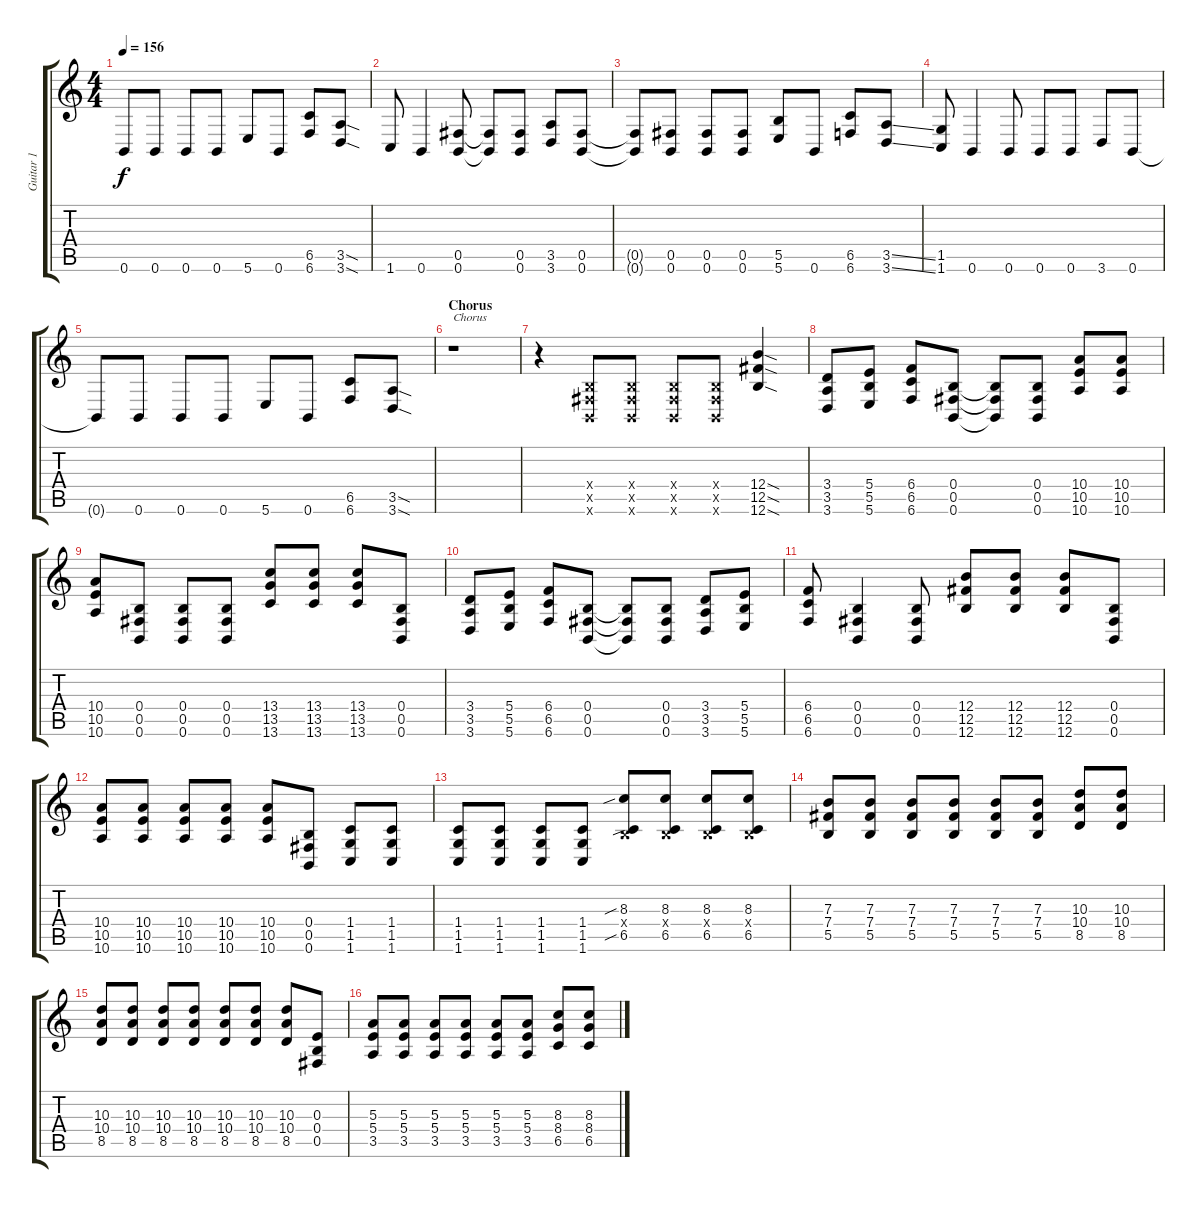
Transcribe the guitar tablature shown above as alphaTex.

\track ("Guitar 1" "Guitar 1") {instrument distortionguitar}
\staff {score tabs}
\tuning (Db4 Ab3 E3 B2 Gb2 B1) {hide}
\ts (4 4)
\tempo 156
\clef g2
\ks c
0.6{t}.8{dy f} 0.6.8 0.6.8 0.6.8 5.6.8 0.6.8 (6.5 6.6).8 (3.5{sod} 3.6{sod}).8 |
1.6.8 0.6.4 (0.5 0.6).8 (0.5{t} 0.6{t}).8 (0.5 0.6).8 (3.5 3.6).8 (0.5 0.6).8 |
(0.5{t} 0.6{t}).8 (0.5 0.6).8 (0.5 0.6).8 (0.5 0.6).8 (5.5 5.6).8 0.6.8 (6.5 6.6).8 (3.5{ss} 3.6{ss}).8 |
(1.5 1.6).8 0.6.4 0.6.8 0.6.8 0.6.8 3.6.8 0.6.8 |
0.6{t}.8 0.6.8 0.6.8 0.6.8 5.6.8 0.6.8 (6.5 6.6).8 (3.5{sod} 3.6{sod}).8 |
\section ("" "Chorus")
r.1{txt "Chorus"} |
r.4 (0.4{x} 0.5{x} 0.6{x}).8 (0.4{x} 0.5{x} 0.6{x}).8 (0.4{x} 0.5{x} 0.6{x}).8 (0.4{x} 0.5{x} 0.6{x}).8 (12.4{sod} 12.5{sod} 12.6{sod}).4 |
(3.4 3.5 3.6).8 (5.4 5.5 5.6).8 (6.4 6.5 6.6).8 (0.4 0.5 0.6).8 (0.4{t} 0.5{t} 0.6{t}).8 (0.4 0.5 0.6).8 (10.4 10.5 10.6).8 (10.4 10.5 10.6).8 |
(10.4 10.5 10.6).8 (0.4 0.5 0.6).8 (0.4 0.5 0.6).8 (0.4 0.5 0.6).8 (13.4 13.5 13.6).8 (13.4 13.5 13.6).8 (13.4 13.5 13.6).8 (0.4 0.5 0.6).8 |
(3.4 3.5 3.6).8 (5.4 5.5 5.6).8 (6.4 6.5 6.6).8 (0.4 0.5 0.6).8 (0.4{t} 0.5{t} 0.6{t}).8 (0.4 0.5 0.6).8 (3.4 3.5 3.6).8 (5.4 5.5 5.6).8 |
(6.4 6.5 6.6).8 (0.4 0.5 0.6).4 (0.4 0.5 0.6).8 (12.4 12.5 12.6).8 (12.4 12.5 12.6).8 (12.4 12.5 12.6).8 (0.4 0.5 0.6).8 |
(10.4 10.5 10.6).8 (10.4 10.5 10.6).8 (10.4 10.5 10.6).8 (10.4 10.5 10.6).8 (10.4 10.5 10.6).8 (0.4 0.5 0.6).8 (1.4 1.5 1.6).8 (1.4 1.5 1.6).8 |
(1.4 1.5 1.6).8 (1.4 1.5 1.6).8 (1.4 1.5 1.6).8 (1.4 1.5 1.6).8 (8.3{sib} 0.4{x} 6.5{sib}).8 (8.3 0.4{x} 6.5).8 (8.3 0.4{x} 6.5).8 (8.3 0.4{x} 6.5).8 |
(7.3 7.4 5.5).8 (7.3 7.4 5.5).8 (7.3 7.4 5.5).8 (7.3 7.4 5.5).8 (7.3 7.4 5.5).8 (7.3 7.4 5.5).8 (10.3 10.4 8.5).8 (10.3 10.4 8.5).8 |
(10.3 10.4 8.5).8 (10.3 10.4 8.5).8 (10.3 10.4 8.5).8 (10.3 10.4 8.5).8 (10.3 10.4 8.5).8 (10.3 10.4 8.5).8 (10.3 10.4 8.5).8 (0.3 0.4 0.5).8 |
(5.3 5.4 3.5).8 (5.3 5.4 3.5).8 (5.3 5.4 3.5).8 (5.3 5.4 3.5).8 (5.3 5.4 3.5).8 (5.3 5.4 3.5).8 (8.3 8.4 6.5).8 (8.3 8.4 6.5).8
